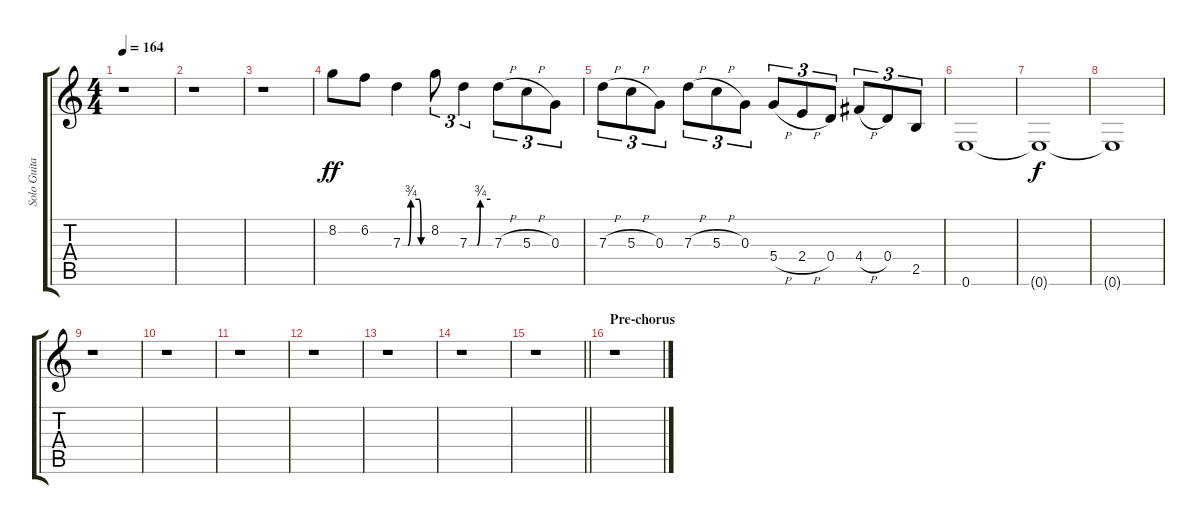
\track ("Solo Guitar 2 (Ritchie Blackmore)" "Solo Guita") {instrument overdrivenguitar}
\staff {score tabs}
\tuning (E4 B3 G3 D3 A2 E2) {hide}
\ts (4 4)
\tempo 164
\clef g2
\ks c
r.1{dy mf} |
r.1 |
r.1 |
8.2.8{dy ff} 6.2.8 7.3{be (custom 0 0 13 0 20 3 40 3 45 0 60 0)}.4 8.2.8{tu (3 2)} 7.3{be (custom 0 0 22 0 31 3 60 3)}.4{tu (3 2)} 7.3{h}.8{tu (3 2)} 5.3{h}.8{tu (3 2)} 0.3.8{tu (3 2)} |
7.3{h}.8{tu (3 2)} 5.3{h}.8{tu (3 2)} 0.3.8{tu (3 2)} 7.3{h}.8{tu (3 2)} 5.3{h}.8{tu (3 2)} 0.3.8{tu (3 2)} 5.4{h}.8{tu (3 2)} 2.4{h}.8{tu (3 2)} 0.4.8{tu (3 2)} 4.4{h}.8{tu (3 2)} 0.4.8{tu (3 2)} 2.5.8{tu (3 2)} |
0.6.1 |
0.6{t}.1{dy f} |
0.6{t}.1 |
r.1 |
r.1 |
r.1 |
r.1 |
r.1 |
r.1 |
\barLineRight lightlight
r.1 |
\section ("" "Pre-chorus")
r.1
